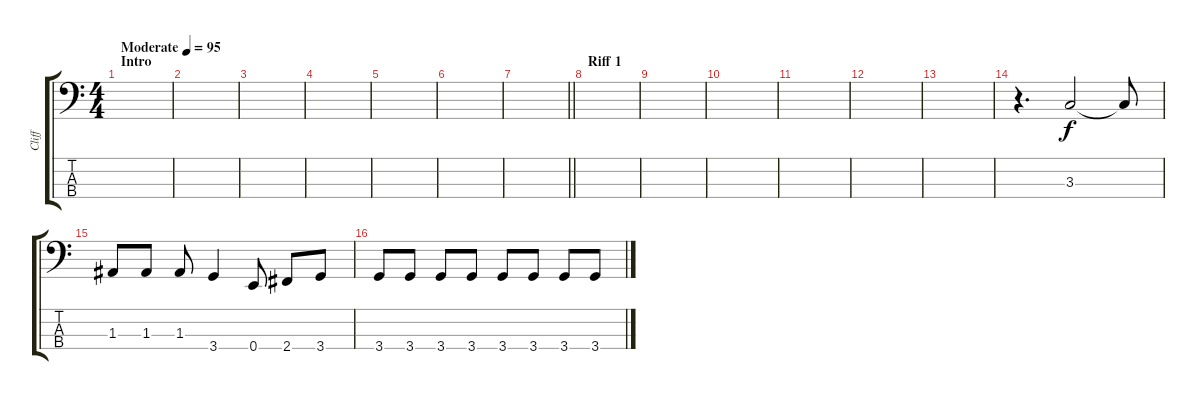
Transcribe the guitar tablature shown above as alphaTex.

\track ("Cliff" "Cliff") {instrument electricbassfinger}
\staff {score tabs}
\tuning (G2 D2 A1 E1) {hide}
\ts (4 4)
\section ("" "Intro")
\tempo (95 "Moderate")
\clef f4
\ks c
|
|
|
|
|
|
\barLineRight lightlight
|
\section ("" "Riff 1")
|
|
|
|
|
|
r.4{d} 3.3.2 3.3{t}.8 |
1.3.8 1.3.8 1.3.8 3.4.4 0.4.8 2.4.8 3.4.8 |
3.4.8 3.4.8 3.4.8 3.4.8 3.4.8 3.4.8 3.4.8 3.4.8
